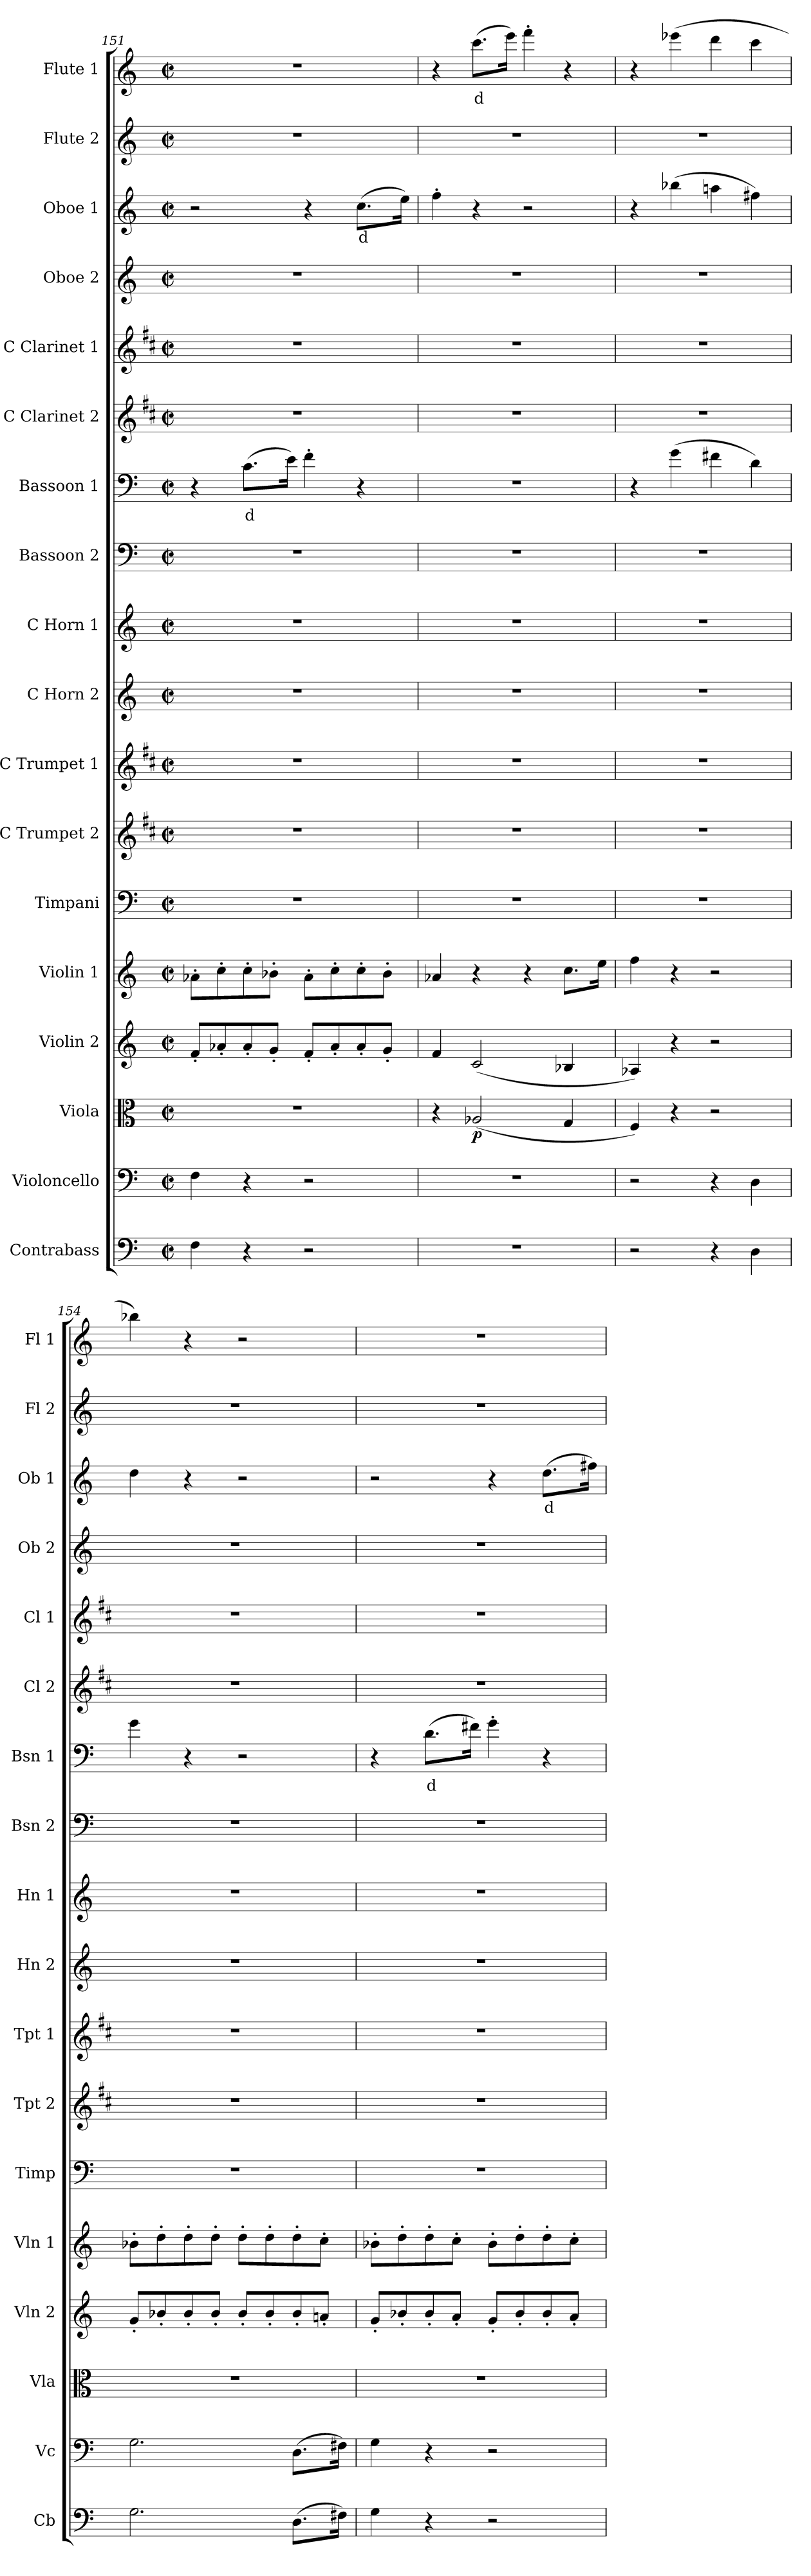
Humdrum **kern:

**kern	**kern	**kern	**dynam	**kern	**kern	**kern	**kern	**kern	**kern	**kern	**kern	**kern	**text	**kern	**kern	**kern	**kern	**text	**kern	**kern	**text
*part18	*part17	*part16	*part16	*part15	*part14	*part13	*part12	*part11	*part10	*part9	*part8	*part7	*part7	*part6	*part5	*part4	*part3	*part3	*part2	*part1	*part1
*staff18	*staff17	*staff16	*staff16	*staff15	*staff14	*staff13	*staff12	*staff11	*staff10	*staff9	*staff8	*staff7	*staff7	*staff6	*staff5	*staff4	*staff3	*staff3	*staff2	*staff1	*staff1
*I"Contrabass	*I"Violoncello	*I"Viola	*	*I"Violin 2	*I"Violin 1	*I"Timpani	*I"C Trumpet 2	*I"C Trumpet 1	*I"C Horn 2	*I"C Horn 1	*I"Bassoon 2	*I"Bassoon 1	*	*I"C Clarinet 2	*I"C Clarinet 1	*I"Oboe 2	*I"Oboe 1	*	*I"Flute 2	*I"Flute 1	*
*I'Cb	*I'Vc	*I'Vla	*	*I'Vln 2	*I'Vln 1	*I'Timp	*I'Tpt 2	*I'Tpt 1	*I'Hn 2	*I'Hn 1	*I'Bsn 2	*I'Bsn 1	*	*I'Cl 2	*I'Cl 1	*I'Ob 2	*I'Ob 1	*	*I'Fl 2	*I'Fl 1	*
*clefF4	*clefF4	*clefC3	*	*clefG2	*clefG2	*clefF4	*clefG2	*clefG2	*clefG2	*clefG2	*clefF4	*clefF4	*	*clefG2	*clefG2	*clefG2	*clefG2	*	*clefG2	*clefG2	*
*ITrd7c12	*	*	*	*	*	*	*ITrd1c2	*ITrd1c2	*ITrd7c12	*ITrd7c12	*	*	*	*ITrd1c2	*ITrd1c2	*	*	*	*	*	*
*k[]	*k[]	*k[]	*	*k[]	*k[]	*k[]	*k[]	*k[]	*k[]	*k[]	*k[]	*k[]	*	*k[]	*k[]	*k[]	*k[]	*	*k[]	*k[]	*
*M2/2	*M2/2	*M2/2	*	*M2/2	*M2/2	*M2/2	*M2/2	*M2/2	*M2/2	*M2/2	*M2/2	*M2/2	*	*M2/2	*M2/2	*M2/2	*M2/2	*	*M2/2	*M2/2	*
*met(c|)	*met(c|)	*met(c|)	*	*met(c|)	*met(c|)	*met(c|)	*met(c|)	*met(c|)	*met(c|)	*met(c|)	*met(c|)	*met(c|)	*	*met(c|)	*met(c|)	*met(c|)	*met(c|)	*	*met(c|)	*met(c|)	*
=151	=151	=151	=151	=151	=151	=151	=151	=151	=151	=151	=151	=151	=151	=151	=151	=151	=151	=151	=151	=151	=151
4FF\	4F\	1r	.	8f'/L	8a-X'\L	1r	1r	1r	1r	1r	1r	4r	.	1r	1r	1r	2r	.	1r	1r	.
.	.	.	.	8a-X'/	8cc'\	.	.	.	.	.	.	.	.	.	.	.	.	.	.	.	.
!	!	!	!	!	!	!	!	!	!	!	!	!	!LO:LY:b:color=#FF0000	!	!	!	!	!	!	!	!
4r	4r	.	.	8a-'/	8cc'\	.	.	.	.	.	.	(8.c\L	d	.	.	.	.	.	.	.	.
.	.	.	.	8g'/J	8b-X'\J	.	.	.	.	.	.	.	.	.	.	.	.	.	.	.	.
.	.	.	.	.	.	.	.	.	.	.	.	16e\Jk)	.	.	.	.	.	.	.	.	.
2r	2r	.	.	8f'/L	8a-'\L	.	.	.	.	.	.	4f'\	.	.	.	.	4r	.	.	.	.
.	.	.	.	8a-'/	8cc'\	.	.	.	.	.	.	.	.	.	.	.	.	.	.	.	.
!	!	!	!	!	!	!	!	!	!	!	!	!	!	!	!	!	!	!LO:LY:b:color=#FF0000	!	!	!
.	.	.	.	8a-'/	8cc'\	.	.	.	.	.	.	4r	.	.	.	.	(8.cc\L	d	.	.	.
.	.	.	.	8g'/J	8b-'\J	.	.	.	.	.	.	.	.	.	.	.	.	.	.	.	.
.	.	.	.	.	.	.	.	.	.	.	.	.	.	.	.	.	16ee\Jk)	.	.	.	.
!!LO:PB:g=z
=152	=152	=152	=152	=152	=152	=152	=152	=152	=152	=152	=152	=152	=152	=152	=152	=152	=152	=152	=152	=152	=152
1r	1r	4r	.	4f/	4a-X/	1r	1r	1r	1r	1r	1r	1r	.	1r	1r	1r	4ff'\	.	1r	4r	.
!	!	!	!LO:DY:b	!	!	!	!	!	!	!	!	!	!	!	!	!	!	!	!	!	!LO:LY:b:color=#FF0000
.	.	(2A-X/	p	(2c/	4r	.	.	.	.	.	.	.	.	.	.	.	4r	.	.	(8.ccc\L	d
.	.	.	.	.	.	.	.	.	.	.	.	.	.	.	.	.	.	.	.	16eee\Jk)	.
.	.	.	.	.	4r	.	.	.	.	.	.	.	.	.	.	.	2r	.	.	4fff'\	.
.	.	4G/	.	4B-X/	8.cc\L	.	.	.	.	.	.	.	.	.	.	.	.	.	.	4r	.
.	.	.	.	.	16ee\Jk	.	.	.	.	.	.	.	.	.	.	.	.	.	.	.	.
=153	=153	=153	=153	=153	=153	=153	=153	=153	=153	=153	=153	=153	=153	=153	=153	=153	=153	=153	=153	=153	=153
2r	2r	4F/)	.	4A-X/)	4ff\	1r	1r	1r	1r	1r	1r	4r	.	1r	1r	1r	4r	.	1r	4r	.
.	.	4r	.	4r	4r	.	.	.	.	.	.	(4g\	.	.	.	.	(4bb-X\	.	.	(4eee-X\	.
4r	4r	2r	.	2r	2r	.	.	.	.	.	.	4f#X\	.	.	.	.	4aan\	.	.	4ddd\	.
4DD\	4D\	.	.	.	.	.	.	.	.	.	.	4d\)	.	.	.	.	4ff#X\)	.	.	4ccc\	.
=154	=154	=154	=154	=154	=154	=154	=154	=154	=154	=154	=154	=154	=154	=154	=154	=154	=154	=154	=154	=154	=154
2.GG\	2.G\	1r	.	8g'/L	8b-X'\L	1r	1r	1r	1r	1r	1r	4g\	.	1r	1r	1r	4dd\	.	1r	4bb-X\)	.
.	.	.	.	8b-X'/	8dd'\	.	.	.	.	.	.	.	.	.	.	.	.	.	.	.	.
.	.	.	.	8b-'/	8dd'\	.	.	.	.	.	.	4r	.	.	.	.	4r	.	.	4r	.
.	.	.	.	8b-'/J	8dd'\J	.	.	.	.	.	.	.	.	.	.	.	.	.	.	.	.
.	.	.	.	8b-'/L	8dd'\L	.	.	.	.	.	.	2r	.	.	.	.	2r	.	.	2r	.
.	.	.	.	8b-'/	8dd'\	.	.	.	.	.	.	.	.	.	.	.	.	.	.	.	.
(8.DD\L	(8.D\L	.	.	8b-'/	8dd'\	.	.	.	.	.	.	.	.	.	.	.	.	.	.	.	.
.	.	.	.	8an'/J	8cc'\J	.	.	.	.	.	.	.	.	.	.	.	.	.	.	.	.
16FF#X\Jk)	16F#X\Jk)	.	.	.	.	.	.	.	.	.	.	.	.	.	.	.	.	.	.	.	.
=155	=155	=155	=155	=155	=155	=155	=155	=155	=155	=155	=155	=155	=155	=155	=155	=155	=155	=155	=155	=155	=155
4GG\	4G\	1r	.	8g'/L	8b-X'\L	1r	1r	1r	1r	1r	1r	4r	.	1r	1r	1r	2r	.	1r	1r	.
.	.	.	.	8b-X'/	8dd'\	.	.	.	.	.	.	.	.	.	.	.	.	.	.	.	.
!	!	!	!	!	!	!	!	!	!	!	!	!	!LO:LY:b:color=#FF0000	!	!	!	!	!	!	!	!
4r	4r	.	.	8b-'/	8dd'\	.	.	.	.	.	.	(8.d\L	d	.	.	.	.	.	.	.	.
.	.	.	.	8a'/J	8cc'\J	.	.	.	.	.	.	.	.	.	.	.	.	.	.	.	.
.	.	.	.	.	.	.	.	.	.	.	.	16f#X\Jk)	.	.	.	.	.	.	.	.	.
2r	2r	.	.	8g'/L	8b-'\L	.	.	.	.	.	.	4g'\	.	.	.	.	4r	.	.	.	.
.	.	.	.	8b-'/	8dd'\	.	.	.	.	.	.	.	.	.	.	.	.	.	.	.	.
!	!	!	!	!	!	!	!	!	!	!	!	!	!	!	!	!	!	!LO:LY:b:color=#FF0000	!	!	!
.	.	.	.	8b-'/	8dd'\	.	.	.	.	.	.	4r	.	.	.	.	(8.dd\L	d	.	.	.
.	.	.	.	8a'/J	8cc'\J	.	.	.	.	.	.	.	.	.	.	.	.	.	.	.	.
.	.	.	.	.	.	.	.	.	.	.	.	.	.	.	.	.	16ff#X\Jk)	.	.	.	.
=	=	=	=	=	=	=	=	=	=	=	=	=	=	=	=	=	=	=	=	=	=
*-	*-	*-	*-	*-	*-	*-	*-	*-	*-	*-	*-	*-	*-	*-	*-	*-	*-	*-	*-	*-	*-
